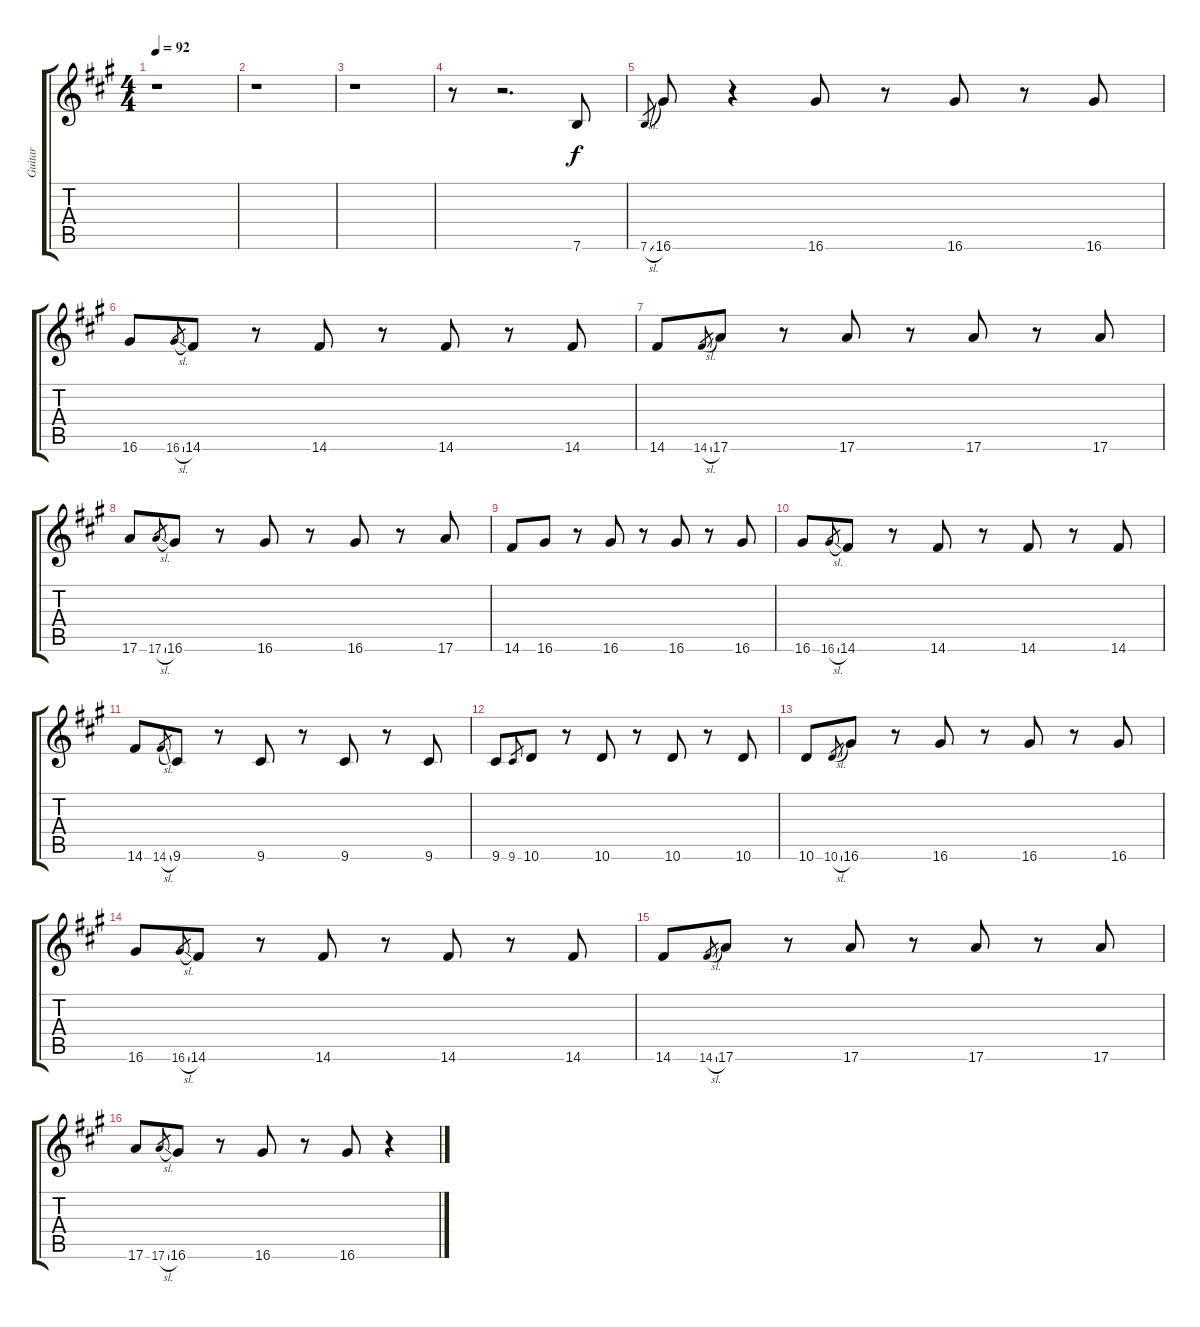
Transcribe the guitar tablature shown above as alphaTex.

\track ("Guitar" "Guitar") {instrument distortionguitar}
\staff {score tabs}
\tuning (E4 B3 G3 D3 A2 E2) {hide}
\ts (4 4)
\tempo 92
\clef g2
\ks a
r.1{dy f instrument distortionguitar} |
r.1 |
r.1 |
r.8 r.2{d} 7.6.8 |
7.6{sl}.8{gr} 16.6.8 r.4 16.6.8 r.8 16.6.8 r.8 16.6.8 |
16.6.8 16.6{sl}.8{gr} 14.6.8 r.8 14.6.8 r.8 14.6.8 r.8 14.6.8 |
14.6.8 14.6{sl}.8{gr} 17.6.8 r.8 17.6.8 r.8 17.6.8 r.8 17.6.8 |
17.6.8 17.6{sl}.8{gr} 16.6.8 r.8 16.6.8 r.8 16.6.8 r.8 17.6.8 |
14.6.8 16.6.8 r.8 16.6.8 r.8 16.6.8 r.8 16.6.8 |
16.6.8 16.6{sl}.8{gr} 14.6.8 r.8 14.6.8 r.8 14.6.8 r.8 14.6.8 |
14.6.8 14.6{sl}.8{gr} 9.6.8 r.8 9.6.8 r.8 9.6.8 r.8 9.6.8 |
9.6.8 9.6.8{gr} 10.6.8 r.8 10.6.8 r.8 10.6.8 r.8 10.6.8 |
10.6.8 10.6{sl}.8{gr} 16.6.8 r.8 16.6.8 r.8 16.6.8 r.8 16.6.8 |
16.6.8 16.6{sl}.8{gr} 14.6.8 r.8 14.6.8 r.8 14.6.8 r.8 14.6.8 |
14.6.8 14.6{sl}.8{gr} 17.6.8 r.8 17.6.8 r.8 17.6.8 r.8 17.6.8 |
17.6.8 17.6{sl}.8{gr} 16.6.8 r.8 16.6.8 r.8 16.6.8 r.4
